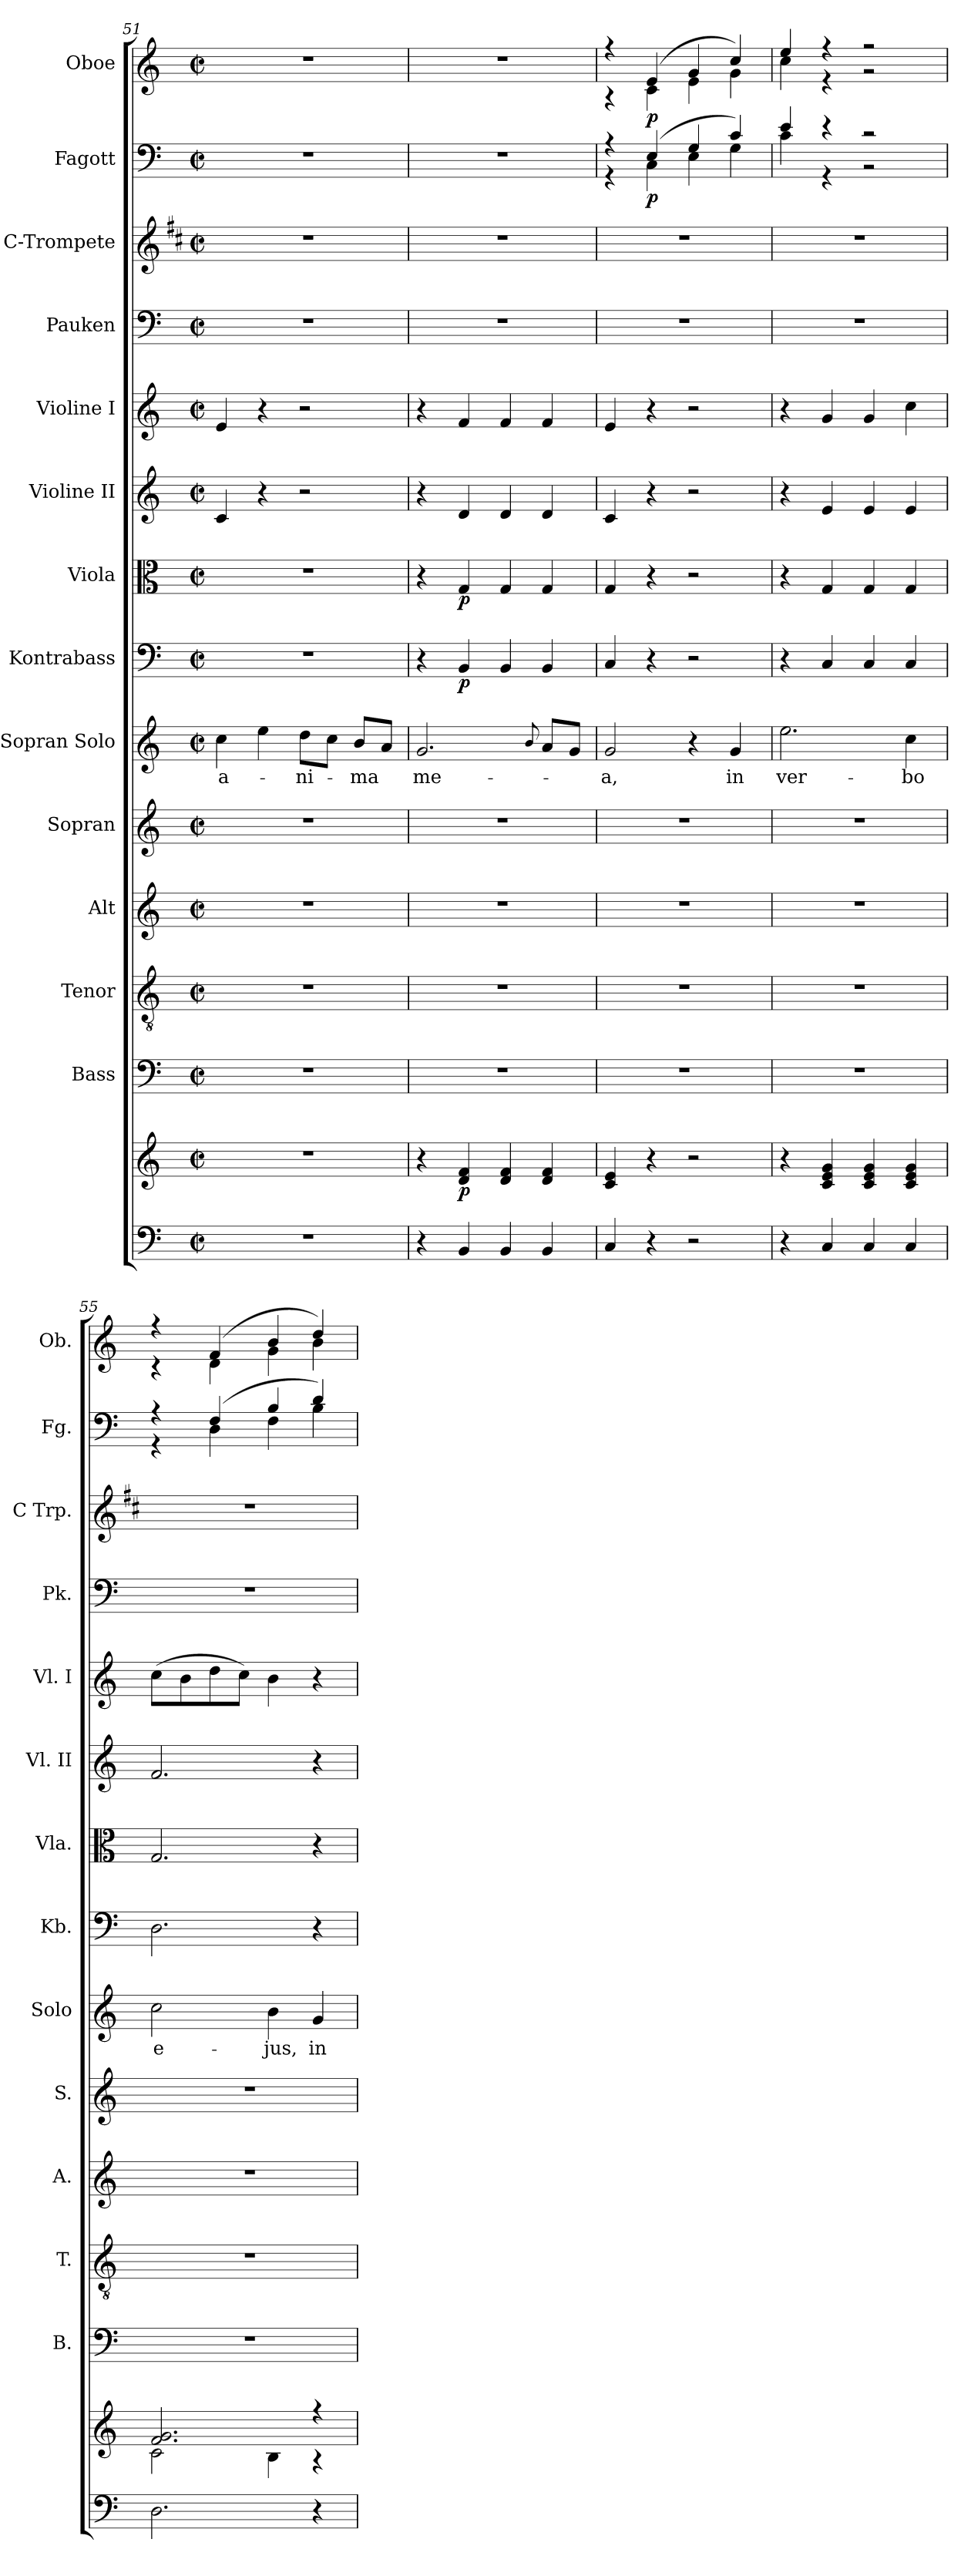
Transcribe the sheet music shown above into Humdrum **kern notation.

**kern	**kern	**dynam	**kern	**kern	**kern	**kern	**kern	**text	**kern	**dynam	**kern	**dynam	**kern	**kern	**kern	**kern	**kern	**dynam	**kern	**dynam
*part14	*part14	*part14	*part13	*part12	*part11	*part10	*part9	*part9	*part8	*part8	*part7	*part7	*part6	*part5	*part4	*part3	*part2	*part2	*part1	*part1
*staff15	*staff14	*staff14/15	*staff13	*staff12	*staff11	*staff10	*staff9	*staff9	*staff8	*staff8	*staff7	*staff7	*staff6	*staff5	*staff4	*staff3	*staff2	*staff2	*staff1	*staff1
*	*	*	*I"Bass	*I"Tenor	*I"Alt	*I"Sopran	*I"Sopran Solo	*	*I"Kontrabass	*	*I"Viola	*	*I"Violine II	*I"Violine I	*I"Pauken	*I"C-Trompete	*I"Fagott	*	*I"Oboe	*
*	*	*	*I'B.	*I'T.	*I'A.	*I'S.	*I'Solo	*	*I'Kb.	*	*I'Vla.	*	*I'Vl. II	*I'Vl. I	*I'Pk.	*I'C Trp.	*I'Fg.	*	*I'Ob.	*
*clefF4	*clefG2	*	*clefF4	*clefGv2	*clefG2	*clefG2	*clefG2	*	*clefF4	*	*clefC3	*	*clefG2	*clefG2	*clefF4	*clefG2	*clefF4	*	*clefG2	*
*	*	*	*	*	*	*	*	*	*ITrd7c12	*	*	*	*	*	*	*ITrd1c2	*	*	*	*
*k[]	*k[]	*	*k[]	*k[]	*k[]	*k[]	*k[]	*	*k[]	*	*k[]	*	*k[]	*k[]	*k[]	*k[]	*k[]	*	*k[]	*
*C:	*C:	*	*C:	*C:	*C:	*C:	*C:	*	*C:	*	*C:	*	*C:	*C:	*C:	*C:	*C:	*	*C:	*
*M2/2	*M2/2	*	*M2/2	*M2/2	*M2/2	*M2/2	*M2/2	*	*M2/2	*	*M2/2	*	*M2/2	*M2/2	*M2/2	*M2/2	*M2/2	*	*M2/2	*
*met(c|)	*met(c|)	*	*met(c|)	*met(c|)	*met(c|)	*met(c|)	*met(c|)	*	*met(c|)	*	*met(c|)	*	*met(c|)	*met(c|)	*met(c|)	*met(c|)	*met(c|)	*	*met(c|)	*
=51	=51	=51	=51	=51	=51	=51	=51	=51	=51	=51	=51	=51	=51	=51	=51	=51	=51	=51	=51	=51
!	!	!	!	!	!	!	!	!LO:LY:b	!	!	!	!	!	!	!	!	!	!	!	!
1r	1r	.	1r	1r	1r	1r	4cc\	a-	1r	.	1r	.	4c/	4e/	1r	1r	1r	.	1r	.
.	.	.	.	.	.	.	4ee\	.	.	.	.	.	4r	4r	.	.	.	.	.	.
!	!	!	!	!	!	!	!	!LO:LY:b	!	!	!	!	!	!	!	!	!	!	!	!
.	.	.	.	.	.	.	8dd\L	-ni-	.	.	.	.	2r	2r	.	.	.	.	.	.
.	.	.	.	.	.	.	8cc\J	.	.	.	.	.	.	.	.	.	.	.	.	.
!	!	!	!	!	!	!	!	!LO:LY:b	!	!	!	!	!	!	!	!	!	!	!	!
.	.	.	.	.	.	.	8b/L	-ma	.	.	.	.	.	.	.	.	.	.	.	.
.	.	.	.	.	.	.	8a/J	.	.	.	.	.	.	.	.	.	.	.	.	.
!!LO:PB:g=z
=52	=52	=52	=52	=52	=52	=52	=52	=52	=52	=52	=52	=52	=52	=52	=52	=52	=52	=52	=52	=52
!	!	!	!	!	!	!	!	!LO:LY:b	!	!	!	!	!	!	!	!	!	!	!	!
4r	4r	.	1r	1r	1r	1r	2.g/	me-	4r	.	4r	.	4r	4r	1r	1r	1r	.	1r	.
!	!	!LO:DY:b	!	!	!	!	!	!	!	!LO:DY:b	!	!LO:DY:b	!	!	!	!	!	!	!	!
4BB/	4d/ 4f/	p	.	.	.	.	.	.	4BBB/	p	4G/	p	4d/	4f/	.	.	.	.	.	.
4BB/	4d/ 4f/	.	.	.	.	.	.	.	4BBB/	.	4G/	.	4d/	4f/	.	.	.	.	.	.
.	.	.	.	.	.	.	8qqb/	.	.	.	.	.	.	.	.	.	.	.	.	.
4BB/	4d/ 4f/	.	.	.	.	.	8a/L	.	4BBB/	.	4G/	.	4d/	4f/	.	.	.	.	.	.
.	.	.	.	.	.	.	8g/J	.	.	.	.	.	.	.	.	.	.	.	.	.
=53	=53	=53	=53	=53	=53	=53	=53	=53	=53	=53	=53	=53	=53	=53	=53	=53	=53	=53	=53	=53
!	!	!	!	!	!	!	!	!LO:LY:b	!	!	!	!	!	!	!	!	!	!	!	!
*	*	*	*	*	*	*	*	*	*	*	*	*	*	*	*	*	*^	*	*^	*
4C/	4c/ 4e/	.	1r	1r	1r	1r	2g/	-a,	4CC/	.	4G/	.	4c/	4e/	1r	1r	4r	4r	.	4r	4r	.
!	!	!	!	!	!	!	!	!	!	!	!	!	!	!	!	!	!	!	!LO:DY:b	!	!	!LO:DY:b
4r	4r	.	.	.	.	.	.	.	4r	.	4r	.	4r	4r	.	.	(4E/	4C\	p	(4e/	4c\	p
2r	2r	.	.	.	.	.	4r	.	2r	.	2r	.	2r	2r	.	.	4G/	4E\	.	4g/	4e\	.
!	!	!	!	!	!	!	!	!LO:LY:b	!	!	!	!	!	!	!	!	!	!	!	!	!	!
.	.	.	.	.	.	.	4g/	in	.	.	.	.	.	.	.	.	4c/)	4G\	.	4cc/)	4g\	.
=54	=54	=54	=54	=54	=54	=54	=54	=54	=54	=54	=54	=54	=54	=54	=54	=54	=54	=54	=54	=54	=54	=54
!	!	!	!	!	!	!	!	!LO:LY:b	!	!	!	!	!	!	!	!	!	!	!	!	!	!
4r	4r	.	1r	1r	1r	1r	2.ee\	ver-	4r	.	4r	.	4r	4r	1r	1r	4e/	4c\	.	4ee/	4cc\	.
4C/	4c/ 4e/ 4g/	.	.	.	.	.	.	.	4CC/	.	4G/	.	4e/	4g/	.	.	4r	4r	.	4r	4r	.
4C/	4c/ 4e/ 4g/	.	.	.	.	.	.	.	4CC/	.	4G/	.	4e/	4g/	.	.	2r	2r	.	2r	2r	.
!	!	!	!	!	!	!	!	!LO:LY:b	!	!	!	!	!	!	!	!	!	!	!	!	!	!
4C/	4c/ 4e/ 4g/	.	.	.	.	.	4cc\	-bo	4CC/	.	4G/	.	4e/	4cc\	.	.	.	.	.	.	.	.
=55	=55	=55	=55	=55	=55	=55	=55	=55	=55	=55	=55	=55	=55	=55	=55	=55	=55	=55	=55	=55	=55	=55
*	*^	*	*	*	*	*	*	*	*	*	*	*	*	*	*	*	*	*	*	*	*	*
!	!	!	!	!	!	!	!	!	!LO:LY:b	!	!	!	!	!	!	!	!	!	!	!	!	!	!
2.D\	2.f/ 2.g/	2c\	.	1r	1r	1r	1r	2cc\	e-	2.DD\	.	2.G/	.	2.f/	(>8cc\L	1r	1r	4r	4r	.	4r	4r	.
.	.	.	.	.	.	.	.	.	.	.	.	.	.	.	8b\	.	.	.	.	.	.	.	.
.	.	.	.	.	.	.	.	.	.	.	.	.	.	.	8dd\	.	.	(4F/	4D\	.	(4f/	4d\	.
.	.	.	.	.	.	.	.	.	.	.	.	.	.	.	8cc\J)	.	.	.	.	.	.	.	.
!	!	!	!	!	!	!	!	!	!LO:LY:b	!	!	!	!	!	!	!	!	!	!	!	!	!	!
.	.	4B\	.	.	.	.	.	4b\	-jus,	.	.	.	.	.	4b\	.	.	4B/	4F\	.	4b/	4g\	.
!	!	!	!	!	!	!	!	!	!LO:LY:b	!	!	!	!	!	!	!	!	!	!	!	!	!	!
4r	4r	4r	.	.	.	.	.	4g/	in	4r	.	4r	.	4r	4r	.	.	4d/)	4B\	.	4dd/)	4b\	.
*	*	*	*	*	*	*	*	*	*	*	*	*	*	*	*	*	*	*v	*v	*	*	*	*
*	*v	*v	*	*	*	*	*	*	*	*	*	*	*	*	*	*	*	*	*	*v	*v	*
=	=	=	=	=	=	=	=	=	=	=	=	=	=	=	=	=	=	=	=	=
*-	*-	*-	*-	*-	*-	*-	*-	*-	*-	*-	*-	*-	*-	*-	*-	*-	*-	*-	*-	*-
